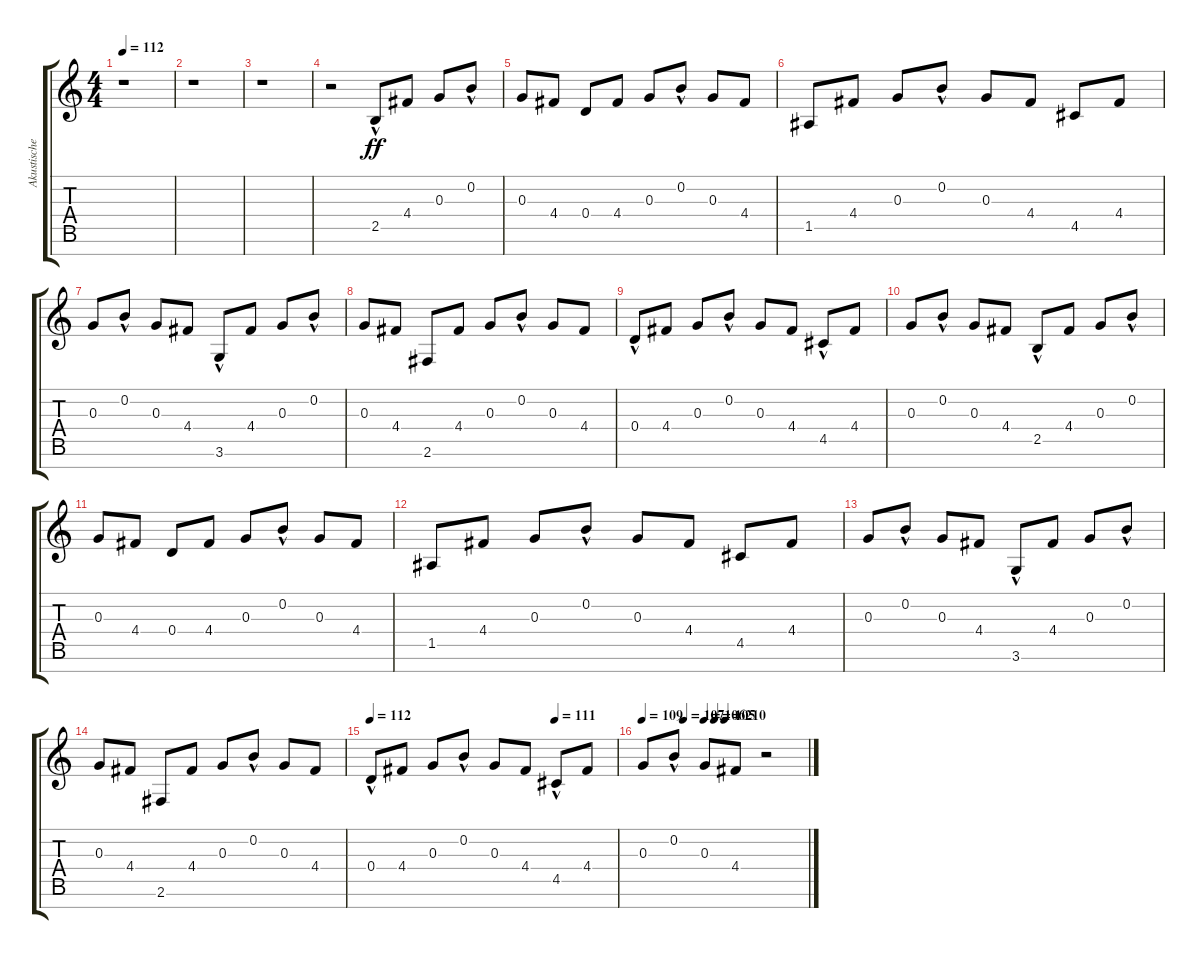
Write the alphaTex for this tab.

\track ("Akustische Gitarre" "Akustische") {instrument acousticguitarsteel}
\staff {score tabs}
\tuning (E4 B3 G3 D3 A2 E2 B1) {hide}
\ts (4 4)
\tempo 112
\clef g2
\ks c
r.1{dy f} |
r.1 |
r.1 |
r.2 2.5{hac}.8{dy ff} 4.4.8 0.3.8 0.2{hac}.8 |
0.3.8 4.4.8 0.4.8 4.4.8 0.3.8 0.2{hac}.8 0.3.8 4.4.8 |
1.5.8 4.4.8 0.3.8 0.2{hac}.8 0.3.8 4.4.8 4.5.8 4.4.8 |
0.3.8 0.2{hac}.8 0.3.8 4.4.8 3.6{hac}.8 4.4.8 0.3.8 0.2{hac}.8 |
0.3.8 4.4.8 2.6.8 4.4.8 0.3.8 0.2{hac}.8 0.3.8 4.4.8 |
0.4{hac}.8 4.4.8 0.3.8 0.2{hac}.8 0.3.8 4.4.8 4.5{hac}.8 4.4.8 |
0.3.8 0.2{hac}.8 0.3.8 4.4.8 2.5{hac}.8 4.4.8 0.3.8 0.2{hac}.8 |
0.3.8 4.4.8 0.4.8 4.4.8 0.3.8 0.2{hac}.8 0.3.8 4.4.8 |
1.5.8 4.4.8 0.3.8 0.2{hac}.8 0.3.8 4.4.8 4.5.8 4.4.8 |
0.3.8 0.2{hac}.8 0.3.8 4.4.8 3.6{hac}.8 4.4.8 0.3.8 0.2{hac}.8 |
0.3.8 4.4.8 2.6.8 4.4.8 0.3.8 0.2{hac}.8 0.3.8 4.4.8 |
\tempo 112
\tempo (111 0.75)
0.4{hac}.8 4.4.8 0.3.8 0.2{hac}.8 0.3.8 4.4.8 4.5{hac}.8 4.4.8 |
\tempo 109
\tempo (107 0.25)
\tempo (106 0.375)
\tempo (105 0.4375)
\tempo (210 0.5)
0.3.8 0.2{hac}.8 0.3.8 4.4.8 r.2
